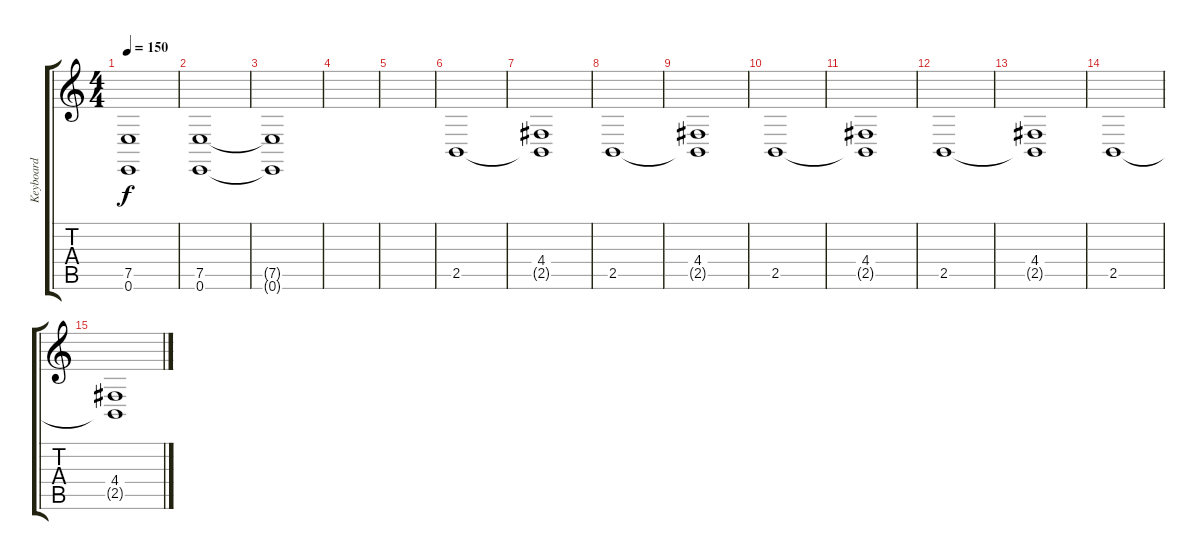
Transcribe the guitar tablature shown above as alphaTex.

\track ("Keyboard" "Keyboard") {instrument stringensemble1}
\staff {score tabs}
\tuning (E4 B3 G3 D3 A2 E2) {hide}
\ts (4 4)
\tempo 150
\clef g2
\ks c
(7.5{t} 0.6{t}).1{dy f} |
(7.5 0.6).1 |
(7.5{t} 0.6{t}).1 |
|
|
2.5.1 |
(4.4 2.5{t}).1 |
2.5.1 |
(4.4 2.5{t}).1 |
2.5.1 |
(4.4 2.5{t}).1 |
2.5.1 |
(4.4 2.5{t}).1 |
2.5.1 |
(4.4 2.5{t}).1
